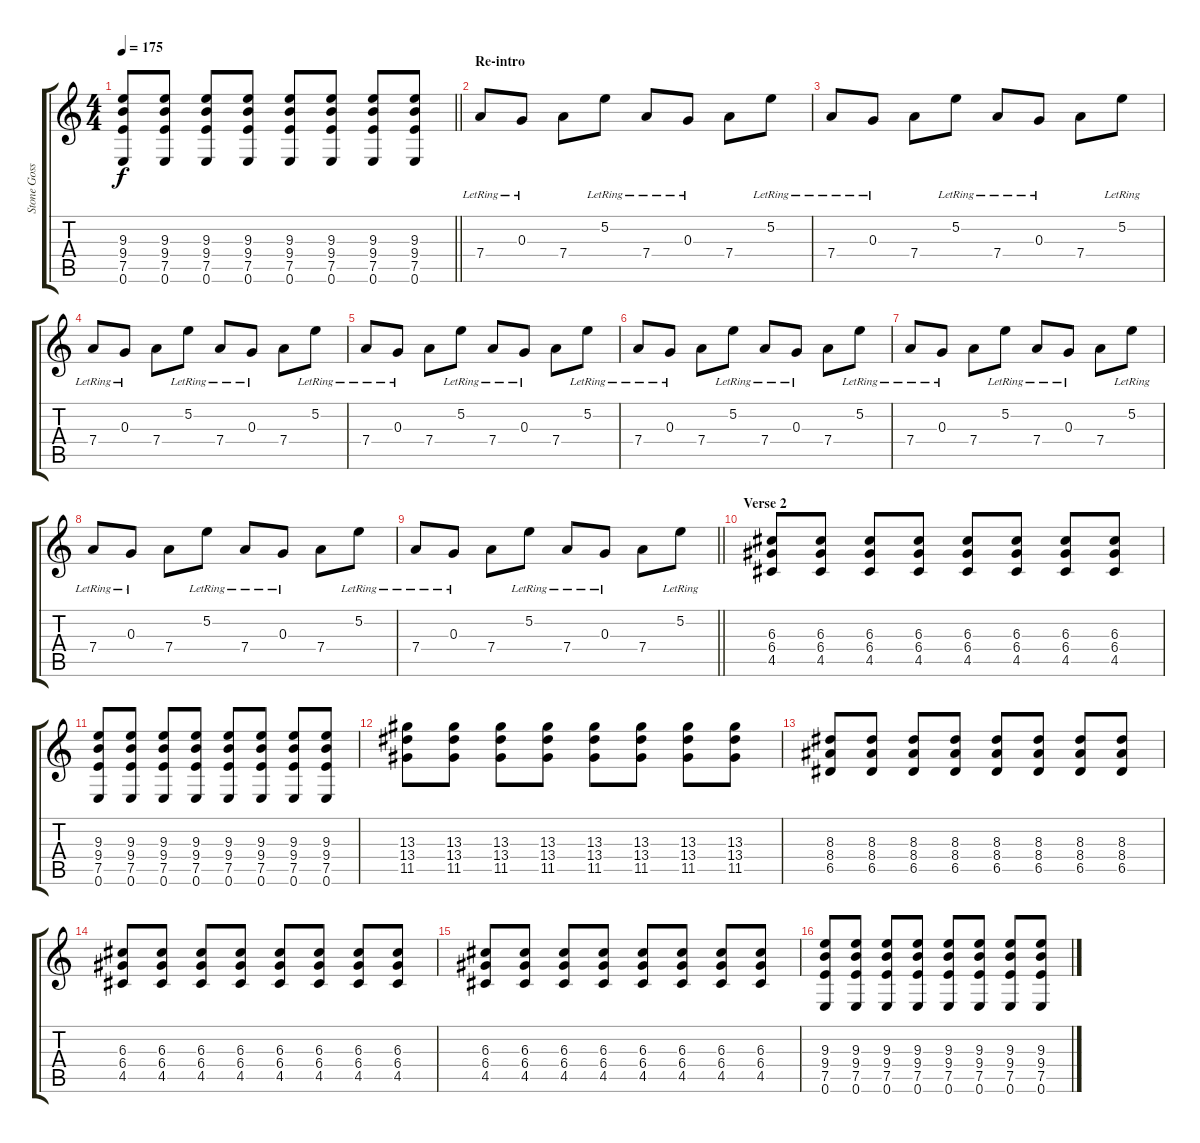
\track ("Stone Gossard" "Stone Goss") {instrument distortionguitar}
\staff {score tabs}
\tuning (E4 B3 G3 D3 A2 E2) {hide}
\ts (4 4)
\tempo 175
\clef g2
\barLineRight lightlight
\ks c
(9.3 9.4 7.5 0.6).8{dy f} (9.3 9.4 7.5 0.6).8 (9.3 9.4 7.5 0.6).8 (9.3 9.4 7.5 0.6).8 (9.3 9.4 7.5 0.6).8 (9.3 9.4 7.5 0.6).8 (9.3 9.4 7.5 0.6).8 (9.3 9.4 7.5 0.6).8 |
\section ("" "Re-intro")
7.4{lr}.8 0.3{lr}.8 7.4.8 5.2{lr}.8 7.4{lr}.8 0.3{lr}.8 7.4.8 5.2{lr}.8 |
7.4{lr}.8 0.3{lr}.8 7.4.8 5.2{lr}.8 7.4{lr}.8 0.3{lr}.8 7.4.8 5.2{lr}.8 |
7.4{lr}.8 0.3{lr}.8 7.4.8 5.2{lr}.8 7.4{lr}.8 0.3{lr}.8 7.4.8 5.2{lr}.8 |
7.4{lr}.8 0.3{lr}.8 7.4.8 5.2{lr}.8 7.4{lr}.8 0.3{lr}.8 7.4.8 5.2{lr}.8 |
7.4{lr}.8 0.3{lr}.8 7.4.8 5.2{lr}.8 7.4{lr}.8 0.3{lr}.8 7.4.8 5.2{lr}.8 |
7.4{lr}.8 0.3{lr}.8 7.4.8 5.2{lr}.8 7.4{lr}.8 0.3{lr}.8 7.4.8 5.2{lr}.8 |
7.4{lr}.8 0.3{lr}.8 7.4.8 5.2{lr}.8 7.4{lr}.8 0.3{lr}.8 7.4.8 5.2{lr}.8 |
\barLineRight lightlight
7.4{lr}.8 0.3{lr}.8 7.4.8 5.2{lr}.8 7.4{lr}.8 0.3{lr}.8 7.4.8 5.2{lr}.8 |
\section ("" "Verse 2")
(6.3 6.4 4.5).8 (6.3 6.4 4.5).8 (6.3 6.4 4.5).8 (6.3 6.4 4.5).8 (6.3 6.4 4.5).8 (6.3 6.4 4.5).8 (6.3 6.4 4.5).8 (6.3 6.4 4.5).8 |
(9.3 9.4 7.5 0.6).8 (9.3 9.4 7.5 0.6).8 (9.3 9.4 7.5 0.6).8 (9.3 9.4 7.5 0.6).8 (9.3 9.4 7.5 0.6).8 (9.3 9.4 7.5 0.6).8 (9.3 9.4 7.5 0.6).8 (9.3 9.4 7.5 0.6).8 |
(13.3 13.4 11.5).8 (13.3 13.4 11.5).8 (13.3 13.4 11.5).8 (13.3 13.4 11.5).8 (13.3 13.4 11.5).8 (13.3 13.4 11.5).8 (13.3 13.4 11.5).8 (13.3 13.4 11.5).8 |
(8.3 8.4 6.5).8 (8.3 8.4 6.5).8 (8.3 8.4 6.5).8 (8.3 8.4 6.5).8 (8.3 8.4 6.5).8 (8.3 8.4 6.5).8 (8.3 8.4 6.5).8 (8.3 8.4 6.5).8 |
(6.3 6.4 4.5).8 (6.3 6.4 4.5).8 (6.3 6.4 4.5).8 (6.3 6.4 4.5).8 (6.3 6.4 4.5).8 (6.3 6.4 4.5).8 (6.3 6.4 4.5).8 (6.3 6.4 4.5).8 |
(6.3 6.4 4.5).8 (6.3 6.4 4.5).8 (6.3 6.4 4.5).8 (6.3 6.4 4.5).8 (6.3 6.4 4.5).8 (6.3 6.4 4.5).8 (6.3 6.4 4.5).8 (6.3 6.4 4.5).8 |
(9.3 9.4 7.5 0.6).8 (9.3 9.4 7.5 0.6).8 (9.3 9.4 7.5 0.6).8 (9.3 9.4 7.5 0.6).8 (9.3 9.4 7.5 0.6).8 (9.3 9.4 7.5 0.6).8 (9.3 9.4 7.5 0.6).8 (9.3 9.4 7.5 0.6).8
